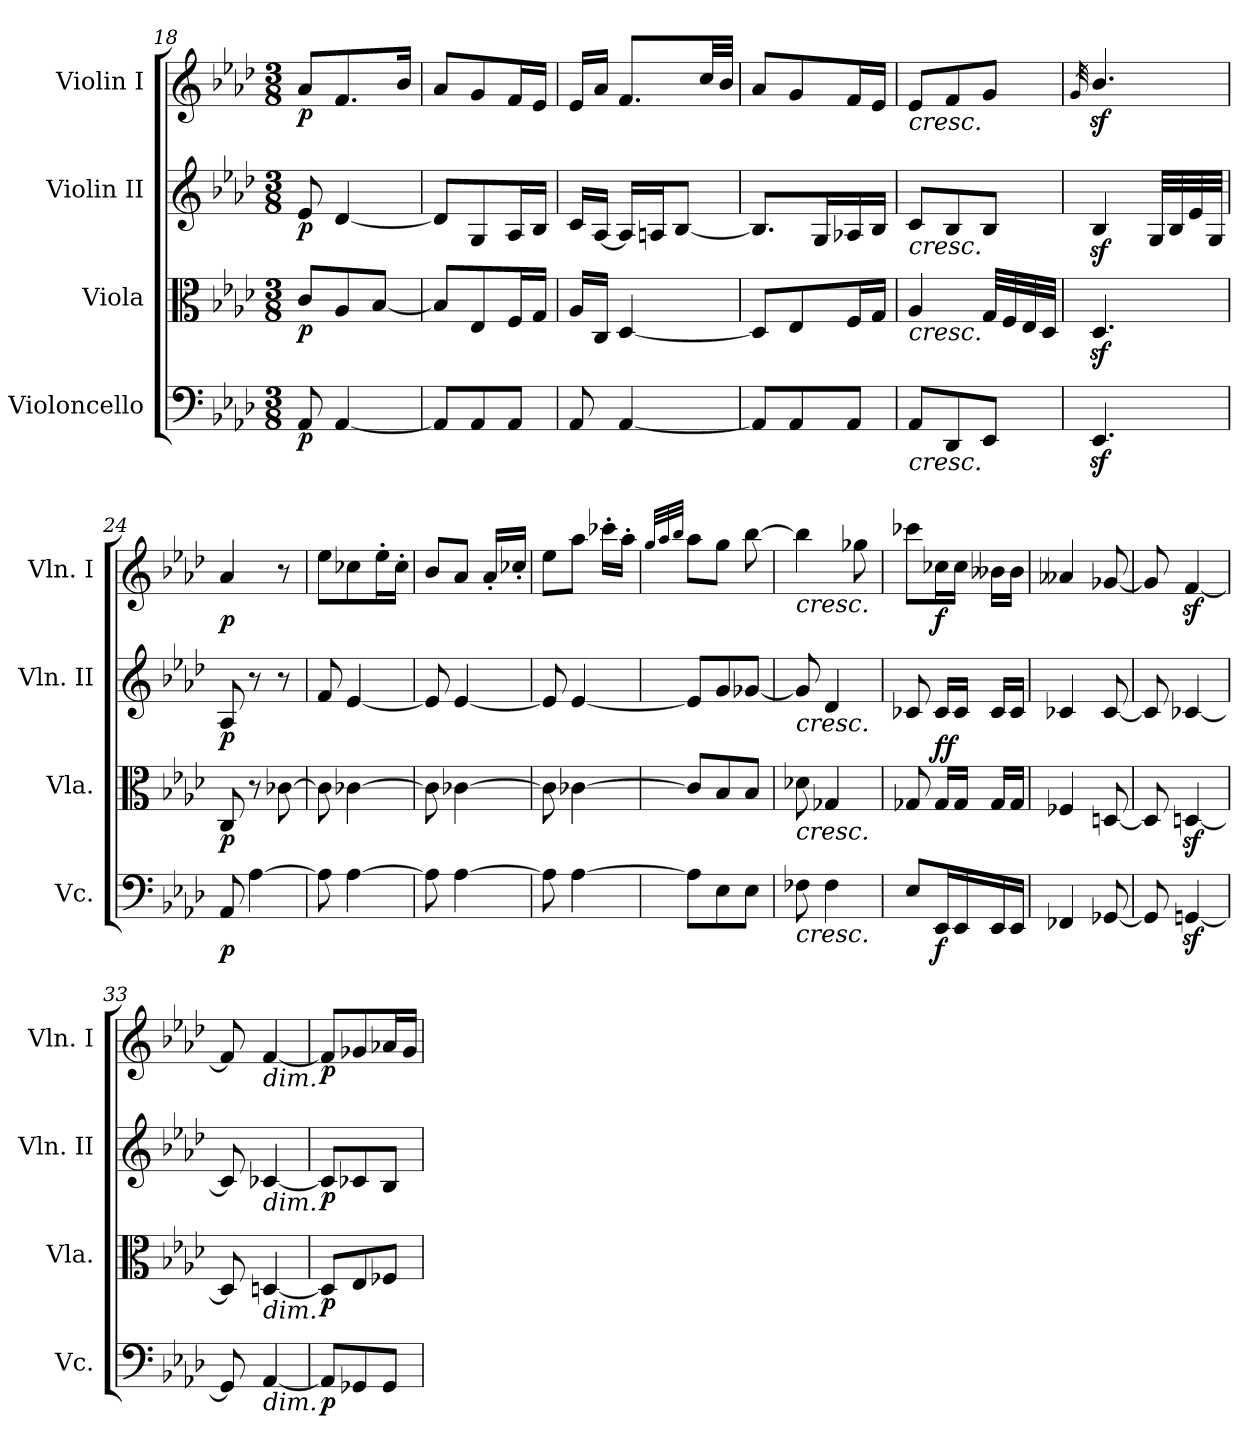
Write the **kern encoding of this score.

**kern	**dynam	**kern	**dynam	**kern	**dynam	**kern	**dynam
*part4	*part4	*part3	*part3	*part2	*part2	*part1	*part1
*staff4	*staff4	*staff3	*staff3	*staff2	*staff2	*staff1	*staff1
*I"Violoncello	*	*I"Viola	*	*I"Violin II	*	*I"Violin I	*
*I'Vc.	*	*I'Vla.	*	*I'Vln. II	*	*I'Vln. I	*
*clefF4	*	*clefC3	*	*clefG2	*	*clefG2	*
*k[b-e-a-d-]	*	*k[b-e-a-d-]	*	*k[b-e-a-d-]	*	*k[b-e-a-d-]	*
*A-:	*	*A-:	*	*A-:	*	*A-:	*
*M3/8	*	*M3/8	*	*M3/8	*	*M3/8	*
=18	=18	=18	=18	=18	=18	=18	=18
!	!LO:DY:b	!	!LO:DY:b	!	!LO:DY:b	!	!LO:DY:b
8AA-/	p	8c/L	p	8e-/	p	8a-/L	p
[4AA-/	.	8A-/	.	[4d-/	.	8.f/	.
.	.	[8B-/J	.	.	.	.	.
.	.	.	.	.	.	16b-/Jk	.
=19	=19	=19	=19	=19	=19	=19	=19
8AA-/L]	.	8B-/L]	.	8d-/L]	.	8a-/L	.
8AA-/	.	8E-/	.	8G/	.	8g/	.
8AA-/J	.	16F/L	.	16A-/L	.	16f/L	.
.	.	16G/JJ	.	16B-/JJ	.	16e-/JJ	.
=20	=20	=20	=20	=20	=20	=20	=20
8AA-/	.	16A-/LL	.	16c/LL	.	16e-/LL	.
.	.	16C/JJ	.	[16A-/JJ	.	16a-/JJ	.
[4AA-/	.	[4D-/	.	16A-/LL]	.	8.f/L	.
.	.	.	.	16An/J	.	.	.
.	.	.	.	[8B-/J	.	.	.
.	.	.	.	.	.	32cc/LL	.
.	.	.	.	.	.	32b-/JJJ	.
=21	=21	=21	=21	=21	=21	=21	=21
8AA-/L]	.	8D-/L]	.	8.B-/L]	.	8a-/L	.
8AA-/	.	8E-/	.	.	.	8g/	.
.	.	.	.	16G/L	.	.	.
8AA-/J	.	16F/L	.	16A-X/	.	16f/L	.
.	.	16G/JJ	.	16B-/JJ	.	16e-/JJ	.
=22	=22	=22	=22	=22	=22	=22	=22
!	!	!	!	!	!	!LO:TX:b:i:t=cresc.	!
!	!	!	!	!LO:TX:b:i:t=cresc.	!	!	!
!	!	!LO:TX:b:i:t=cresc.	!	!	!	!	!
!LO:TX:b:i:t=cresc.	!	!	!	!	!	!	!
8AA-/L	.	4A-/	.	8c/L	.	8e-/L	.
8DD-/	.	.	.	8B-/	.	8f/	.
8EE-/J	.	32G/LLL	.	8B-/J	.	8g/J	.
.	.	32F/	.	.	.	.	.
.	.	32E-/	.	.	.	.	.
.	.	32D-/JJJ	.	.	.	.	.
=23	=23	=23	=23	=23	=23	=23	=23
.	.	.	.	.	.	32qg/	.
4.EE-z</	.	4.D-z</	.	4B-z</	.	4.b-z</	.
.	.	.	.	32G/LLL	.	.	.
.	.	.	.	32B-/	.	.	.
.	.	.	.	32e-/	.	.	.
.	.	.	.	32G/JJJ	.	.	.
=24	=24	=24	=24	=24	=24	=24	=24
!	!LO:DY:b	!	!LO:DY:b	!	!LO:DY:b	!	!LO:DY:b
8AA-/	p	8C/	p	8A-/	p	4a-/	p
[4A-\	.	8r	.	8r	.	.	.
.	.	[8c-X\	.	8r	.	8r	.
=25	=25	=25	=25	=25	=25	=25	=25
8A-\]	.	8c-\]	.	8f/	.	8ee-\L	.
[4A-\	.	[4c-X\	.	[4e-/	.	8cc-X\	.
.	.	.	.	.	.	16ee-'\L	.
.	.	.	.	.	.	16cc-'\JJ	.
=26	=26	=26	=26	=26	=26	=26	=26
8A-\]	.	8c-\]	.	8e-/]	.	8b-/L	.
[4A-\	.	[4c-X\	.	[4e-/	.	8a-/J	.
.	.	.	.	.	.	16a-'/LL	.
.	.	.	.	.	.	16cc-X'/JJ	.
=27	=27	=27	=27	=27	=27	=27	=27
8A-\]	.	8c-\]	.	8e-/]	.	8ee-\L	.
[4A-\	.	[4c-X\	.	[4e-/	.	8aa-\J	.
.	.	.	.	.	.	16ccc-X'\LL	.
.	.	.	.	.	.	16aa-'\JJ	.
=28	=28	=28	=28	=28	=28	=28	=28
.	.	.	.	.	.	32qgg/LLL	.
.	.	.	.	.	.	32qaa-/	.
.	.	.	.	.	.	32qbb-/JJJ	.
8A-\L]	.	8c-/L]	.	8e-/L]	.	8aa-\L	.
8E-\	.	8B-/	.	8g/	.	8gg\J	.
8E-\J	.	8B-/J	.	[8g-X/J	.	[8bb-\	.
=29	=29	=29	=29	=29	=29	=29	=29
!	!	!	!	!	!	!LO:TX:b:i:t=cresc.	!
!	!	!	!	!LO:TX:b:i:t=cresc.	!	!	!
!	!	!LO:TX:b:i:t=cresc.	!	!	!	!	!
!LO:TX:b:i:t=cresc.	!	!	!	!	!	!	!
8F-X\	.	8d-X\	.	8g-/]	.	4bb-\]	.
4F-\	.	4G-X/	.	4d-/	.	.	.
.	.	.	.	.	.	8gg-X\	.
=30	=30	=30	=30	=30	=30	=30	=30
8E-/L	.	8G-X/	.	8c-X/	.	8ccc-X\L	.
!	!LO:DY:b	!	!LO:DY:b	!	!	!	!
!	!	!	!LO:DY:n=1:a	!	!	!	!LO:DY:b
16EE-/L	f	16G-/LL	f f	16c-/LL	.	16cc-X\L	f
16EE-/	.	16G-/JJ	.	16c-/JJ	.	16cc-\JJ	.
16EE-/	.	16G-/LL	.	16c-/LL	.	16b--X\LL	.
16EE-/JJ	.	16G-/JJ	.	16c-/JJ	.	16b--\JJ	.
=31	=31	=31	=31	=31	=31	=31	=31
4FF-X/	.	4F-X/	.	4c-X/	.	4a--X/	.
[8GG-X/	.	[8Dn/	.	[8c-/	.	[8g-X/	.
=32	=32	=32	=32	=32	=32	=32	=32
8GG-/]	.	8D/]	.	8c-/]	.	8g-/]	.
[4GGnz>/	.	[4Dnz>/	.	[4c-X/	.	[4fz</	.
=33	=33	=33	=33	=33	=33	=33	=33
8GG/]	.	8D/]	.	8c-/]	.	8f/]	.
!	!	!	!	!	!	!LO:TX:b:i:t=dim.	!
!	!	!	!	!LO:TX:b:i:t=dim.	!	!	!
!	!	!LO:TX:b:i:t=dim.	!	!	!	!	!
!LO:TX:b:i:t=dim.	!	!	!	!	!	!	!
[4AA-/	.	[4Dn/	.	[4c-X/	.	[4f/	.
=34	=34	=34	=34	=34	=34	=34	=34
!	!LO:DY:b	!	!LO:DY:b	!	!LO:DY:b	!	!LO:DY:b
8AA-/L]	p	8D/L]	p	8c-/L]	p	8f/L]	p
8GG-X/	.	8E-/	.	8c-X/	.	8g-X/	.
8GG-/J	.	8F-X/J	.	8B-/J	.	16a-X/L	.
.	.	.	.	.	.	16g-/JJ	.
=	=	=	=	=	=	=	=
*-	*-	*-	*-	*-	*-	*-	*-
